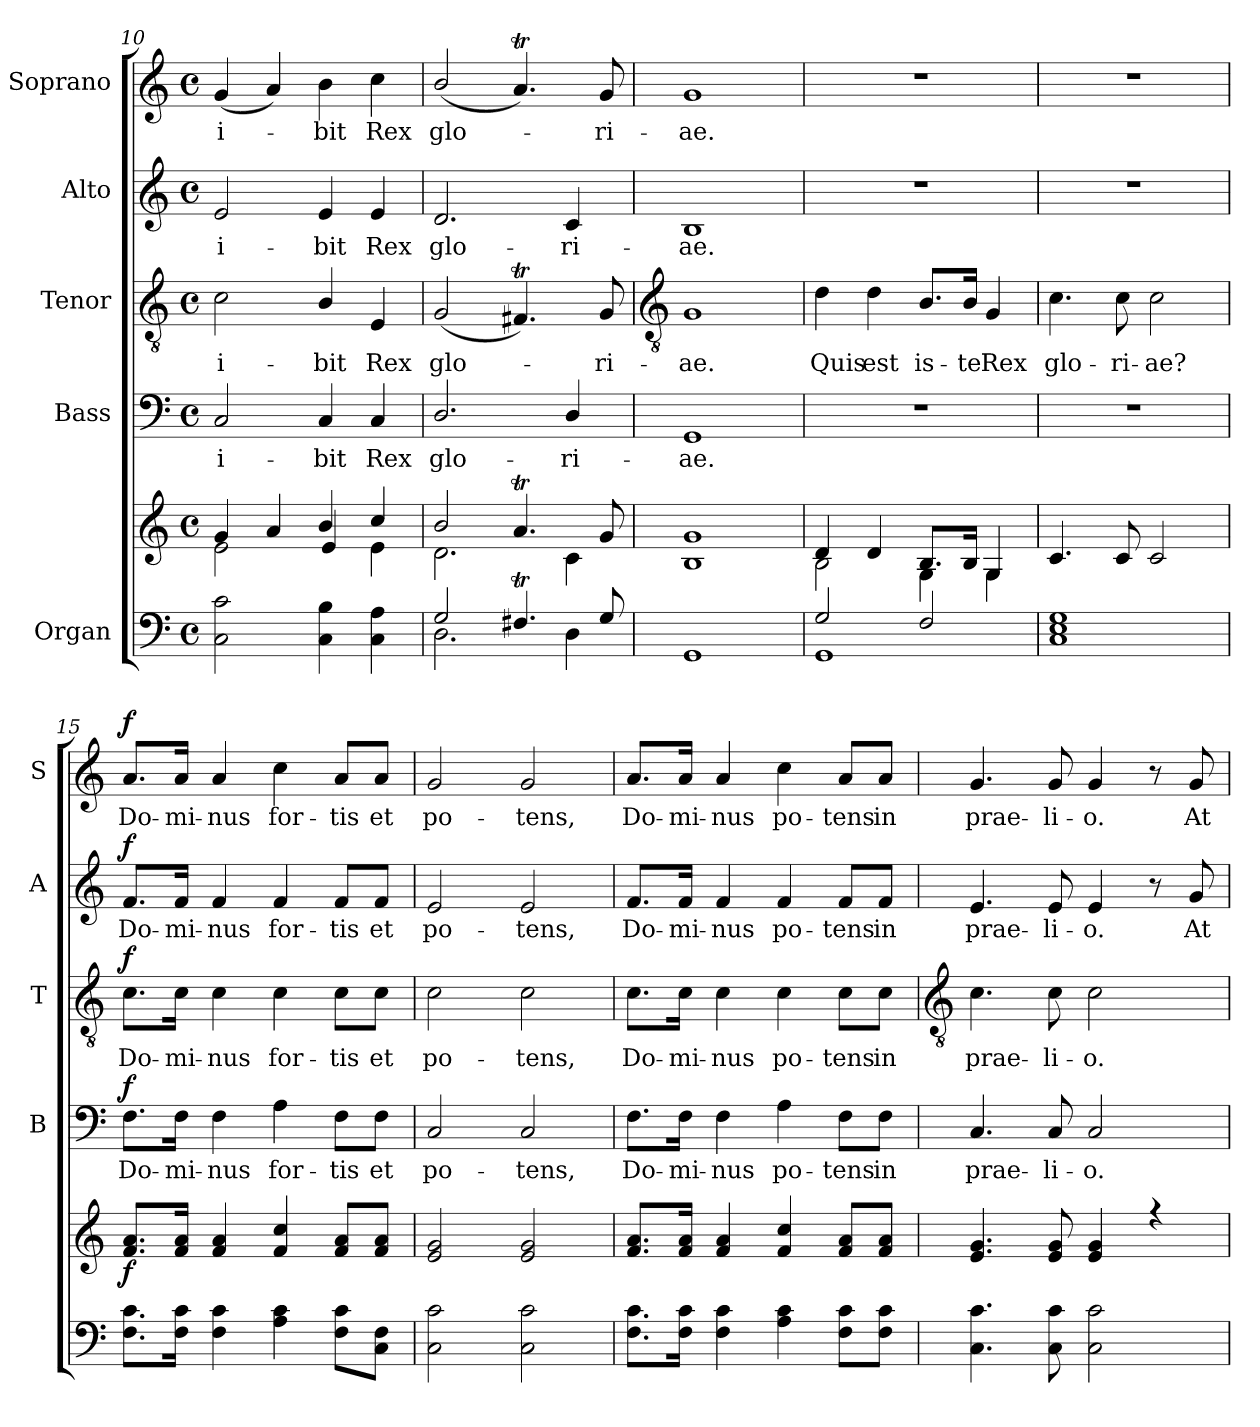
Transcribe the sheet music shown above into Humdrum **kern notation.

**kern	**kern	**dynam	**kern	**text	**dynam	**kern	**text	**dynam	**kern	**text	**dynam	**kern	**text	**dynam
*part5	*part5	*part5	*part4	*part4	*part4	*part3	*part3	*part3	*part2	*part2	*part2	*part1	*part1	*part1
*staff6	*staff5	*staff5/6	*staff4	*staff4	*staff4	*staff3	*staff3	*staff3	*staff2	*staff2	*staff2	*staff1	*staff1	*staff1
*I"Organ	*	*	*I"Bass	*	*	*I"Tenor	*	*	*I"Alto	*	*	*I"Soprano	*	*
*	*	*	*I'B	*	*	*I'T	*	*	*I'A	*	*	*I'S	*	*
*clefF4	*clefG2	*	*clefF4	*	*	*clefGv2	*	*	*clefG2	*	*	*clefG2	*	*
*k[]	*k[]	*	*k[]	*	*	*k[]	*	*	*k[]	*	*	*k[]	*	*
*C:	*C:	*	*C:	*	*	*C:	*	*	*C:	*	*	*C:	*	*
*M4/4	*M4/4	*	*M4/4	*	*	*M4/4	*	*	*M4/4	*	*	*M4/4	*	*
*met(c)	*met(c)	*	*met(c)	*	*	*met(c)	*	*	*met(c)	*	*	*met(c)	*	*
=10	=10	=10	=10	=10	=10	=10	=10	=10	=10	=10	=10	=10	=10	=10
*^	*^	*	*	*	*	*	*	*	*	*	*	*	*	*
!	!	!	!	!	!	!LO:LY:b	!	!	!LO:LY:b	!	!	!LO:LY:b	!	!	!LO:LY:b	!
1ryy	2C 2c	4g	2e\	.	2C	-i-	.	2c	-i-	.	2e	-i-	.	(<4g	-i-	.
.	.	4a	.	.	.	.	.	.	.	.	.	.	.	4a)	.	.
!	!	!	!	!	!	!LO:LY:b	!	!	!LO:LY:b	!	!	!LO:LY:b	!	!	!LO:LY:b	!
.	4C 4B	4b/	4e/	.	4C	-bit	.	4B/	-bit	.	4e	-bit	.	4b	bit	.
!	!	!	!	!	!	!LO:LY:b	!	!	!LO:LY:b	!	!	!LO:LY:b	!	!	!LO:LY:b	!
.	4C 4A	4cc/	4e	.	4C	Rex	.	4E	Rex	.	4e	Rex	.	4cc	Rex	.
=11	=11	=11	=11	=11	=11	=11	=11	=11	=11	=11	=11	=11	=11	=11	=11	=11
!	!	!	!	!	!	!LO:LY:b	!	!	!LO:LY:b	!	!	!LO:LY:b	!	!	!LO:LY:b	!
2G/	2.D	2b/	2.d\	.	2.D/	glo-	.	(<2G	glo-	.	2.d	glo-	.	(<2b/	glo-	.
4.F#Xt/	.	4.aT	.	.	.	.	.	4.F#Xt)	.	.	.	.	.	4.aT)	.	.
!	!	!	!	!	!	!LO:LY:b	!	!	!	!	!	!LO:LY:b	!	!	!	!
.	4D	.	4c\	.	4D/	-ri-	.	.	.	.	4c	-ri-	.	.	.	.
!	!	!	!	!	!	!	!	!	!LO:LY:b	!	!	!	!	!	!LO:LY:b	!
8G/	.	8g	.	.	.	.	.	8G	ri-	.	.	.	.	8g	ri-	.
!!LO:LB:g=z
=12	=12	=12	=12	=12	=12	=12	=12	=12	=12	=12	=12	=12	=12	=12	=12	=12
*	*	*	*	*	*	*	*	*clefGv2	*	*	*	*	*	*	*	*
!	!	!	!	!	!	!LO:LY:b	!	!	!LO:LY:b	!	!	!LO:LY:b	!	!	!LO:LY:b	!
1ryy	1GG\	1B/ 1g/	1ryy	.	1GG	-ae.	.	1G	-ae.	.	1B	-ae.	.	1g	-ae.	.
=13	=13	=13	=13	=13	=13	=13	=13	=13	=13	=13	=13	=13	=13	=13	=13	=13
!	!	!	!	!	!	!	!	!	!LO:LY:b	!	!	!	!	!	!	!
2G/	1GG\	4d/	2B\	.	1r	.	.	4d	Quis	.	1r	.	.	1r	.	.
!	!	!	!	!	!	!	!	!	!LO:LY:b	!	!	!	!	!	!	!
.	.	4d/	.	.	.	.	.	4d	est	.	.	.	.	.	.	.
!	!	!	!	!	!	!	!	!	!LO:LY:b	!	!	!	!	!	!	!
2F/	.	8.B/L	4G\	.	.	.	.	8.B/L	is-	.	.	.	.	.	.	.
!	!	!	!	!	!	!	!	!	!LO:LY:b	!	!	!	!	!	!	!
.	.	16B/J	.	.	.	.	.	16B/Jk	-te	.	.	.	.	.	.	.
!	!	!	!	!	!	!	!	!	!LO:LY:b	!	!	!	!	!	!	!
.	.	4G/	4G\	.	.	.	.	4G	Rex	.	.	.	.	.	.	.
=14	=14	=14	=14	=14	=14	=14	=14	=14	=14	=14	=14	=14	=14	=14	=14	=14
!	!	!	!	!	!	!	!	!	!LO:LY:b	!	!	!	!	!	!	!
1ryy	1C\ 1E\ 1G\	4.c/	1ryy	.	1r	.	.	4.c	glo-	.	1r	.	.	1r	.	.
!	!	!	!	!	!	!	!	!	!LO:LY:b	!	!	!	!	!	!	!
.	.	8c/	.	.	.	.	.	8c	-ri-	.	.	.	.	.	.	.
!	!	!	!	!	!	!	!	!	!LO:LY:b	!	!	!	!	!	!	!
.	.	2c/	.	.	.	.	.	2c	-ae?	.	.	.	.	.	.	.
=15	=15	=15	=15	=15	=15	=15	=15	=15	=15	=15	=15	=15	=15	=15	=15	=15
!	!	!	!	!LO:DY:b	!	!LO:LY:b	!LO:DY:b	!	!LO:LY:b	!LO:DY:b	!	!LO:LY:b	!LO:DY:b	!	!LO:LY:b	!LO:DY:b
1ryy	8.F\ 8.c\L	8.f/ 8.a/L	1ryy	f	8.F\L	Do-	f	8.c\L	Do-	f	8.f/L	Do-	f	8.a/L	Do-	f
!	!	!	!	!	!	!LO:LY:b	!	!	!LO:LY:b	!	!	!LO:LY:b	!	!	!LO:LY:b	!
.	16F\ 16c\J	16f/ 16a/J	.	.	16F\Jk	-mi-	.	16c\Jk	-mi-	.	16f/Jk	-mi-	.	16a/Jk	-mi-	.
!	!	!	!	!	!	!LO:LY:b	!	!	!LO:LY:b	!	!	!LO:LY:b	!	!	!LO:LY:b	!
.	4F\ 4c\	4f/ 4a/	.	.	4F	-nus	.	4c	-nus	.	4f	-nus	.	4a	-nus	.
!	!	!	!	!	!	!LO:LY:b	!	!	!LO:LY:b	!	!	!LO:LY:b	!	!	!LO:LY:b	!
.	4A\ 4c\	4f/ 4cc/	.	.	4A	for-	.	4c	for-	.	4f	for-	.	4cc	for-	.
!	!	!	!	!	!	!LO:LY:b	!	!	!LO:LY:b	!	!	!LO:LY:b	!	!	!LO:LY:b	!
.	8F\ 8c\L	8f/ 8a/L	.	.	8F\L	-tis	.	8c\L	-tis	.	8f/L	-tis	.	8a/L	-tis	.
!	!	!	!	!	!	!LO:LY:b	!	!	!LO:LY:b	!	!	!LO:LY:b	!	!	!LO:LY:b	!
.	8C\ 8F\J	8f/ 8a/J	.	.	8F\J	et	.	8c\J	et	.	8f/J	et	.	8a/J	et	.
=16	=16	=16	=16	=16	=16	=16	=16	=16	=16	=16	=16	=16	=16	=16	=16	=16
!	!	!	!	!	!	!LO:LY:b	!	!	!LO:LY:b	!	!	!LO:LY:b	!	!	!LO:LY:b	!
1ryy	2C\ 2c\	2e/ 2g/	1ryy	.	2C	po-	.	2c	po-	.	2e	po-	.	2g	po-	.
!	!	!	!	!	!	!LO:LY:b	!	!	!LO:LY:b	!	!	!LO:LY:b	!	!	!LO:LY:b	!
.	2C\ 2c\	2e/ 2g/	.	.	2C	-tens,	.	2c	-tens,	.	2e	-tens,	.	2g	-tens,	.
=17	=17	=17	=17	=17	=17	=17	=17	=17	=17	=17	=17	=17	=17	=17	=17	=17
!	!	!	!	!	!	!LO:LY:b	!	!	!LO:LY:b	!	!	!LO:LY:b	!	!	!LO:LY:b	!
1ryy	8.F\ 8.c\L	8.f/ 8.a/L	1ryy	.	8.F\L	Do-	.	8.c\L	Do-	.	8.f/L	Do-	.	8.a/L	Do-	.
!	!	!	!	!	!	!LO:LY:b	!	!	!LO:LY:b	!	!	!LO:LY:b	!	!	!LO:LY:b	!
.	16F\ 16c\J	16f/ 16a/J	.	.	16F\Jk	-mi-	.	16c\Jk	-mi-	.	16f/Jk	-mi-	.	16a/Jk	-mi-	.
!	!	!	!	!	!	!LO:LY:b	!	!	!LO:LY:b	!	!	!LO:LY:b	!	!	!LO:LY:b	!
.	4F\ 4c\	4f/ 4a/	.	.	4F	-nus	.	4c	-nus	.	4f	-nus	.	4a	-nus	.
!	!	!	!	!	!	!LO:LY:b	!	!	!LO:LY:b	!	!	!LO:LY:b	!	!	!LO:LY:b	!
.	4A\ 4c\	4f/ 4cc/	.	.	4A	po-	.	4c	po-	.	4f	po-	.	4cc	po-	.
!	!	!	!	!	!	!LO:LY:b	!	!	!LO:LY:b	!	!	!LO:LY:b	!	!	!LO:LY:b	!
.	8F\ 8c\L	8f/ 8a/L	.	.	8F\L	-tens	.	8c\L	-tens	.	8f/L	-tens	.	8a/L	-tens	.
!	!	!	!	!	!	!LO:LY:b	!	!	!LO:LY:b	!	!	!LO:LY:b	!	!	!LO:LY:b	!
.	8F\ 8c\J	8f/ 8a/J	.	.	8F\J	in	.	8c\J	in	.	8f/J	in	.	8a/J	in	.
*v	*v	*	*	*	*	*	*	*	*	*	*	*	*	*	*	*
!!LO:LB:g=z
=18	=18	=18	=18	=18	=18	=18	=18	=18	=18	=18	=18	=18	=18	=18	=18
*	*	*	*	*	*	*	*clefGv2	*	*	*	*	*	*	*	*
*^	*	*	*	*	*	*	*	*	*	*	*	*	*	*	*
!	!	!	!	!	!	!LO:LY:b	!	!	!LO:LY:b	!	!	!LO:LY:b	!	!	!LO:LY:b	!
*v	*v	*	*	*	*	*	*	*	*	*	*	*	*	*	*	*
4.C 4.c	4.e/ 4.g/	1ryy	.	4.C	prae-	.	4.c	prae-	.	4.e	prae-	.	4.g	prae-	.
!	!	!	!	!	!LO:LY:b	!	!	!LO:LY:b	!	!	!LO:LY:b	!	!	!LO:LY:b	!
8C 8c	8e/ 8g/	.	.	8C	-li-	.	8c	-li-	.	8e	-li-	.	8g	-li-	.
!	!	!	!	!	!LO:LY:b	!	!	!LO:LY:b	!	!	!LO:LY:b	!	!	!LO:LY:b	!
2C 2c	4e/ 4g/	.	.	2C	-o.	.	2c	-o.	.	4e	-o.	.	4g	-o.	.
.	4r	.	.	.	.	.	.	.	.	8r	.	.	8r	.	.
!	!	!	!	!	!	!	!	!	!	!	!LO:LY:b	!	!	!LO:LY:b	!
.	.	.	.	.	.	.	.	.	.	8g	At-	.	8g	At-	.
*	*v	*v	*	*	*	*	*	*	*	*	*	*	*	*	*
=	=	=	=	=	=	=	=	=	=	=	=	=	=	=
*-	*-	*-	*-	*-	*-	*-	*-	*-	*-	*-	*-	*-	*-	*-
